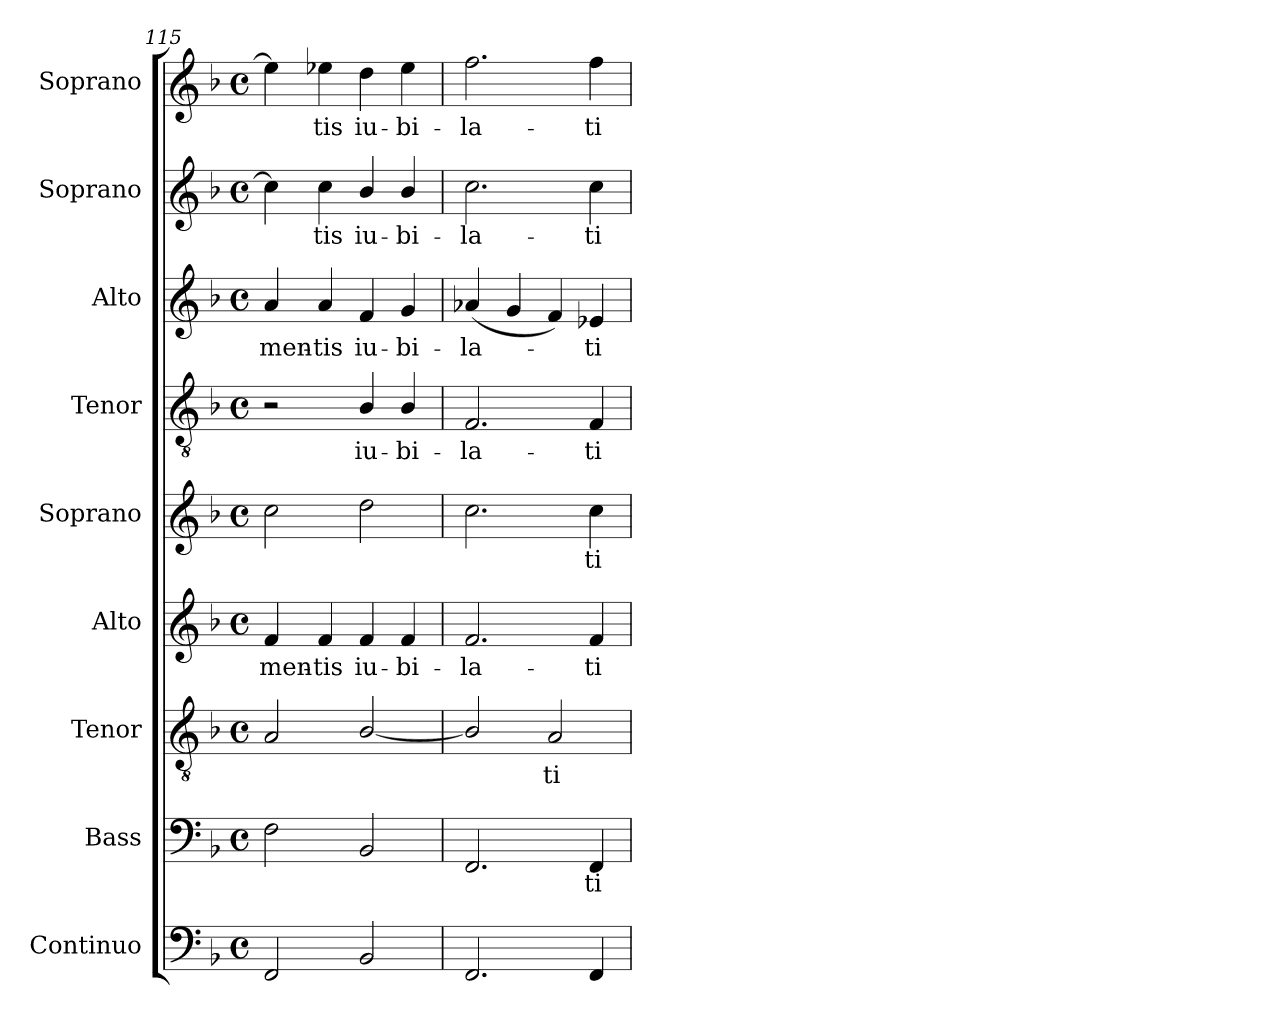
**kern	**kern	**text	**kern	**text	**kern	**text	**kern	**text	**kern	**text	**kern	**text	**kern	**text	**kern	**text
*part9	*part8	*part8	*part7	*part7	*part6	*part6	*part5	*part5	*part4	*part4	*part3	*part3	*part2	*part2	*part1	*part1
*staff9	*staff8	*staff8	*staff7	*staff7	*staff6	*staff6	*staff5	*staff5	*staff4	*staff4	*staff3	*staff3	*staff2	*staff2	*staff1	*staff1
*I"Continuo	*I"Bass	*	*I"Tenor	*	*I"Alto	*	*I"Soprano	*	*I"Tenor	*	*I"Alto	*	*I"Soprano	*	*I"Soprano	*
*I'Cont.	*I'B.	*	*I'T.	*	*I'A.	*	*I'S.	*	*I'T.	*	*I'A.	*	*I'S.	*	*I'S.	*
*clefF4	*clefF4	*	*clefGv2	*	*clefG2	*	*clefG2	*	*clefGv2	*	*clefG2	*	*clefG2	*	*clefG2	*
*	*	*	*ITrd7c12	*	*	*	*	*	*ITrd7c12	*	*	*	*	*	*	*
*k[b-]	*k[b-]	*	*k[b-]	*	*k[b-]	*	*k[b-]	*	*k[b-]	*	*k[b-]	*	*k[b-]	*	*k[b-]	*
*F:	*F:	*	*F:	*	*F:	*	*F:	*	*F:	*	*F:	*	*F:	*	*F:	*
*M4/4	*M4/4	*	*M4/4	*	*M4/4	*	*M4/4	*	*M4/4	*	*M4/4	*	*M4/4	*	*M4/4	*
*met(c)	*met(c)	*	*met(c)	*	*met(c)	*	*met(c)	*	*met(c)	*	*met(c)	*	*met(c)	*	*met(c)	*
=115	=115	=115	=115	=115	=115	=115	=115	=115	=115	=115	=115	=115	=115	=115	=115	=115
!	!	!	!	!	!	!LO:LY:b:color=#000000	!	!	!	!	!	!	!	!	!	!
!	!	!	!	!	!	!	!	!	!	!	!	!LO:LY:b:color=#000000	!	!	!	!
2FFi/	2Fi\	.	2AAi/	.	4fi/	men-	2cci\	.	2r	.	4ai/	men-	4cci\]	.	4ee-i\]	.
!	!	!	!	!	!	!LO:LY:b:color=#000000	!	!	!	!	!	!	!	!	!	!
!	!	!	!	!	!	!	!	!	!	!	!	!LO:LY:b:color=#000000	!	!	!	!
!	!	!	!	!	!	!	!	!	!	!	!	!	!	!LO:LY:b:color=#000000	!	!
!	!	!	!	!	!	!	!	!	!	!	!	!	!	!	!	!LO:LY:b:color=#000000
.	.	.	.	.	4fi/	-tis	.	.	.	.	4ai/	-tis	4cci\	-tis	4ee-Xi\	-tis
!	!	!	!	!	!	!LO:LY:b:color=#000000	!	!	!	!	!	!	!	!	!	!
!	!	!	!	!	!	!	!	!	!	!LO:LY:b:color=#000000	!	!	!	!	!	!
!	!	!	!	!	!	!	!	!	!	!	!	!LO:LY:b:color=#000000	!	!	!	!
!	!	!	!	!	!	!	!	!	!	!	!	!	!	!LO:LY:b:color=#000000	!	!
!	!	!	!	!	!	!	!	!	!	!	!	!	!	!	!	!LO:LY:b:color=#000000
2BB-i/	2BB-i/	.	[<2BB-i/	.	4fi/	iu-	2ddi\	.	4BB-i/	iu-	4fi/	iu-	4b-i/	iu-	4ddi\	iu-
!	!	!	!	!	!	!LO:LY:b:color=#000000	!	!	!	!	!	!	!	!	!	!
!	!	!	!	!	!	!	!	!	!	!LO:LY:b:color=#000000	!	!	!	!	!	!
!	!	!	!	!	!	!	!	!	!	!	!	!LO:LY:b:color=#000000	!	!	!	!
!	!	!	!	!	!	!	!	!	!	!	!	!	!	!LO:LY:b:color=#000000	!	!
!	!	!	!	!	!	!	!	!	!	!	!	!	!	!	!	!LO:LY:b:color=#000000
.	.	.	.	.	4fi/	-bi-	.	.	4BB-i/	-bi-	4gi/	-bi-	4b-i/	-bi-	4ee-i\	-bi-
=116	=116	=116	=116	=116	=116	=116	=116	=116	=116	=116	=116	=116	=116	=116	=116	=116
!	!	!	!	!	!	!LO:LY:b:color=#000000	!	!	!	!	!	!	!	!	!	!
!	!	!	!	!	!	!	!	!	!	!LO:LY:b:color=#000000	!	!	!	!	!	!
!	!	!	!	!	!	!	!	!	!	!	!	!LO:LY:b:color=#000000	!	!	!	!
!	!	!	!	!	!	!	!	!	!	!	!	!	!	!LO:LY:b:color=#000000	!	!
!	!	!	!	!	!	!	!	!	!	!	!	!	!	!	!	!LO:LY:b:color=#000000
2.FFi/	2.FFi/	.	2BB-i/]	.	2.fi/	-la-	2.cci\	.	2.FFi/	-la-	(4a-Xi/	-la-	2.cci\	-la-	2.ffi\	-la-
.	.	.	.	.	.	.	.	.	.	.	4gi/	.	.	.	.	.
!	!	!	!	!LO:LY:b:color=#000000	!	!	!	!	!	!	!	!	!	!	!	!
.	.	.	2AAi/	-ti-	.	.	.	.	.	.	4fi/)	.	.	.	.	.
!	!	!LO:LY:b:color=#000000	!	!	!	!	!	!	!	!	!	!	!	!	!	!
!	!	!	!	!	!	!LO:LY:b:color=#000000	!	!	!	!	!	!	!	!	!	!
!	!	!	!	!	!	!	!	!LO:LY:b:color=#000000	!	!	!	!	!	!	!	!
!	!	!	!	!	!	!	!	!	!	!LO:LY:b:color=#000000	!	!	!	!	!	!
!	!	!	!	!	!	!	!	!	!	!	!	!LO:LY:b:color=#000000	!	!	!	!
!	!	!	!	!	!	!	!	!	!	!	!	!	!	!LO:LY:b:color=#000000	!	!
!	!	!	!	!	!	!	!	!	!	!	!	!	!	!	!	!LO:LY:b:color=#000000
4FFi/	4FFi/	-ti-	.	.	4fi/	-ti-	4cci\	-ti-	4FFi/	-ti-	4e-Xi/	-ti-	4cci\	-ti-	4ffi\	-ti-
=	=	=	=	=	=	=	=	=	=	=	=	=	=	=	=	=
*-	*-	*-	*-	*-	*-	*-	*-	*-	*-	*-	*-	*-	*-	*-	*-	*-
